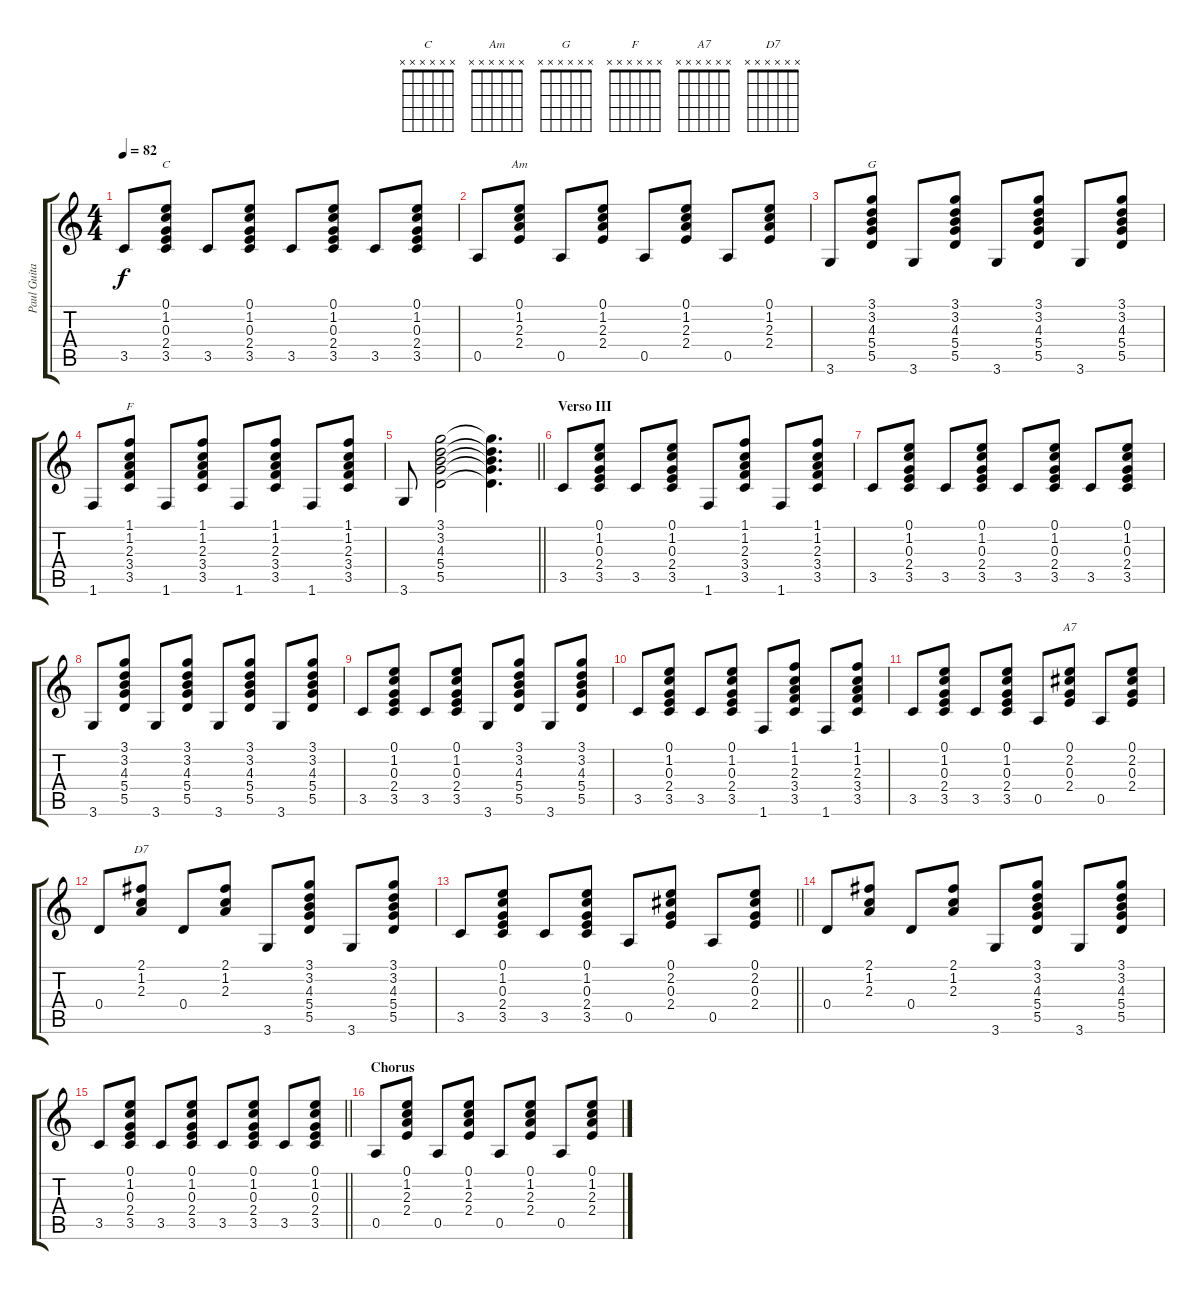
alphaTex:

\track ("Paul Guitar I" "Paul Guita") {instrument acousticguitarnylon}
\staff {score tabs}
\tuning (E4 B3 G3 D3 A2 E2) {hide}
\chord ("C" x x x x x x)
\chord ("Am" x x x x x x)
\chord ("G" x x x x x x)
\chord ("F" x x x x x x)
\chord ("A7" x x x x x x)
\chord ("D7" x x x x x x)
\ts (4 4)
\tempo 82
\clef g2
\ks c
3.5.8{dy f} (0.1 1.2 0.3 2.4 3.5).8{ch "C"} 3.5.8 (0.1 1.2 0.3 2.4 3.5).8 3.5.8 (0.1 1.2 0.3 2.4 3.5).8 3.5.8 (0.1 1.2 0.3 2.4 3.5).8 |
0.5.8 (0.1 1.2 2.3 2.4).8{ch "Am"} 0.5.8 (0.1 1.2 2.3 2.4).8 0.5.8 (0.1 1.2 2.3 2.4).8 0.5.8 (0.1 1.2 2.3 2.4).8 |
3.6.8 (3.1 3.2 4.3 5.4 5.5).8{ch "G"} 3.6.8 (3.1 3.2 4.3 5.4 5.5).8 3.6.8 (3.1 3.2 4.3 5.4 5.5).8 3.6.8 (3.1 3.2 4.3 5.4 5.5).8 |
1.6.8 (1.1 1.2 2.3 3.4 3.5).8{ch "F"} 1.6.8 (1.1 1.2 2.3 3.4 3.5).8 1.6.8 (1.1 1.2 2.3 3.4 3.5).8 1.6.8 (1.1 1.2 2.3 3.4 3.5).8 |
\barLineRight lightlight
3.6.8 (3.1 3.2 4.3 5.4 5.5).2 (3.1{t} 3.2{t} 4.3{t} 5.4{t} 5.5{t}).4{d} |
\section ("" "Verso III")
3.5.8 (0.1 1.2 0.3 2.4 3.5).8 3.5.8 (0.1 1.2 0.3 2.4 3.5).8 1.6.8 (1.1 1.2 2.3 3.4 3.5).8 1.6.8 (1.1 1.2 2.3 3.4 3.5).8 |
3.5.8 (0.1 1.2 0.3 2.4 3.5).8 3.5.8 (0.1 1.2 0.3 2.4 3.5).8 3.5.8 (0.1 1.2 0.3 2.4 3.5).8 3.5.8 (0.1 1.2 0.3 2.4 3.5).8 |
3.6.8 (3.1 3.2 4.3 5.4 5.5).8 3.6.8 (3.1 3.2 4.3 5.4 5.5).8 3.6.8 (3.1 3.2 4.3 5.4 5.5).8 3.6.8 (3.1 3.2 4.3 5.4 5.5).8 |
3.5.8 (0.1 1.2 0.3 2.4 3.5).8 3.5.8 (0.1 1.2 0.3 2.4 3.5).8 3.6.8 (3.1 3.2 4.3 5.4 5.5).8 3.6.8 (3.1 3.2 4.3 5.4 5.5).8 |
3.5.8 (0.1 1.2 0.3 2.4 3.5).8 3.5.8 (0.1 1.2 0.3 2.4 3.5).8 1.6.8 (1.1 1.2 2.3 3.4 3.5).8 1.6.8 (1.1 1.2 2.3 3.4 3.5).8 |
3.5.8 (0.1 1.2 0.3 2.4 3.5).8 3.5.8 (0.1 1.2 0.3 2.4 3.5).8 0.5.8 (0.1 2.2 0.3 2.4).8{ch "A7"} 0.5.8 (0.1 2.2 0.3 2.4).8 |
0.4.8 (2.1 1.2 2.3).8{ch "D7"} 0.4.8 (2.1 1.2 2.3).8 3.6.8 (3.1 3.2 4.3 5.4 5.5).8 3.6.8 (3.1 3.2 4.3 5.4 5.5).8 |
\barLineRight lightlight
3.5.8 (0.1 1.2 0.3 2.4 3.5).8 3.5.8 (0.1 1.2 0.3 2.4 3.5).8 0.5.8 (0.1 2.2 0.3 2.4).8 0.5.8 (0.1 2.2 0.3 2.4).8 |
0.4.8 (2.1 1.2 2.3).8 0.4.8 (2.1 1.2 2.3).8 3.6.8 (3.1 3.2 4.3 5.4 5.5).8 3.6.8 (3.1 3.2 4.3 5.4 5.5).8 |
\barLineRight lightlight
3.5.8 (0.1 1.2 0.3 2.4 3.5).8 3.5.8 (0.1 1.2 0.3 2.4 3.5).8 3.5.8 (0.1 1.2 0.3 2.4 3.5).8 3.5.8 (0.1 1.2 0.3 2.4 3.5).8 |
\section ("" "Chorus")
0.5.8 (0.1 1.2 2.3 2.4).8 0.5.8 (0.1 1.2 2.3 2.4).8 0.5.8 (0.1 1.2 2.3 2.4).8 0.5.8 (0.1 1.2 2.3 2.4).8
